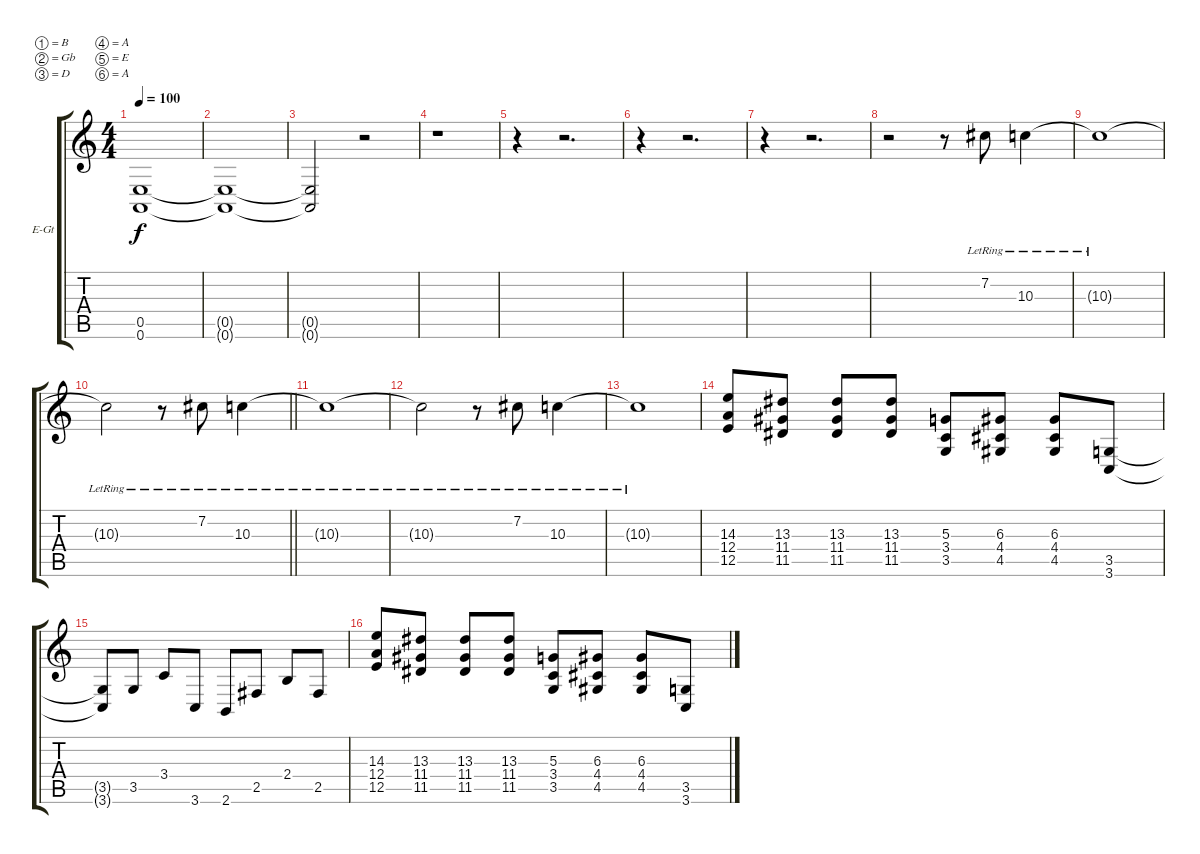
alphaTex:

\bracketExtendMode groupsimilarinstruments
\firstSystemTrackNameOrientation horizontal
\otherSystemsTrackNameOrientation horizontal
\track ("Jim Root" "E-Gt") {instrument distortionguitar}
\staff {score tabs}
\tuning (B3 Gb3 D3 A2 E2 A1)
\ts (4 4)
\tempo 100
\clef g2
\ks c
(0.5 0.6).1{dy f} |
(0.5{t} 0.6{t}).1 |
(0.5{t} 0.6{t}).2 r.2 |
r.1 |
r.4 r.2{d} |
r.4 r.2{d} |
r.4 r.2{d} |
r.2 r.8 7.2{lr}.8 10.3{lr}.4 |
10.3{lr t}.1 |
\barLineRight lightlight
10.3{lr t}.2 r.8 7.2{lr}.8 10.3{lr}.4 |
10.3{lr t}.1 |
10.3{lr t}.2 r.8 7.2{lr}.8 10.3{lr}.4 |
10.3{lr t}.1 |
(14.3 12.4 12.5).8 (13.3 11.4 11.5).8 (13.3 11.4 11.5).8 (13.3 11.4 11.5).8 (5.3 3.4 3.5).8 (6.3 4.4 4.5).8 (6.3 4.4 4.5).8 (3.5 3.6).8 |
(3.5{t} 3.6{t}).8 3.5.8 3.4.8 3.6.8 2.6.8 2.5.8 2.4.8 2.5.8 |
(14.3 12.4 12.5).8 (13.3 11.4 11.5).8 (13.3 11.4 11.5).8 (13.3 11.4 11.5).8 (5.3 3.4 3.5).8 (6.3 4.4 4.5).8 (6.3 4.4 4.5).8 (3.5 3.6).8
